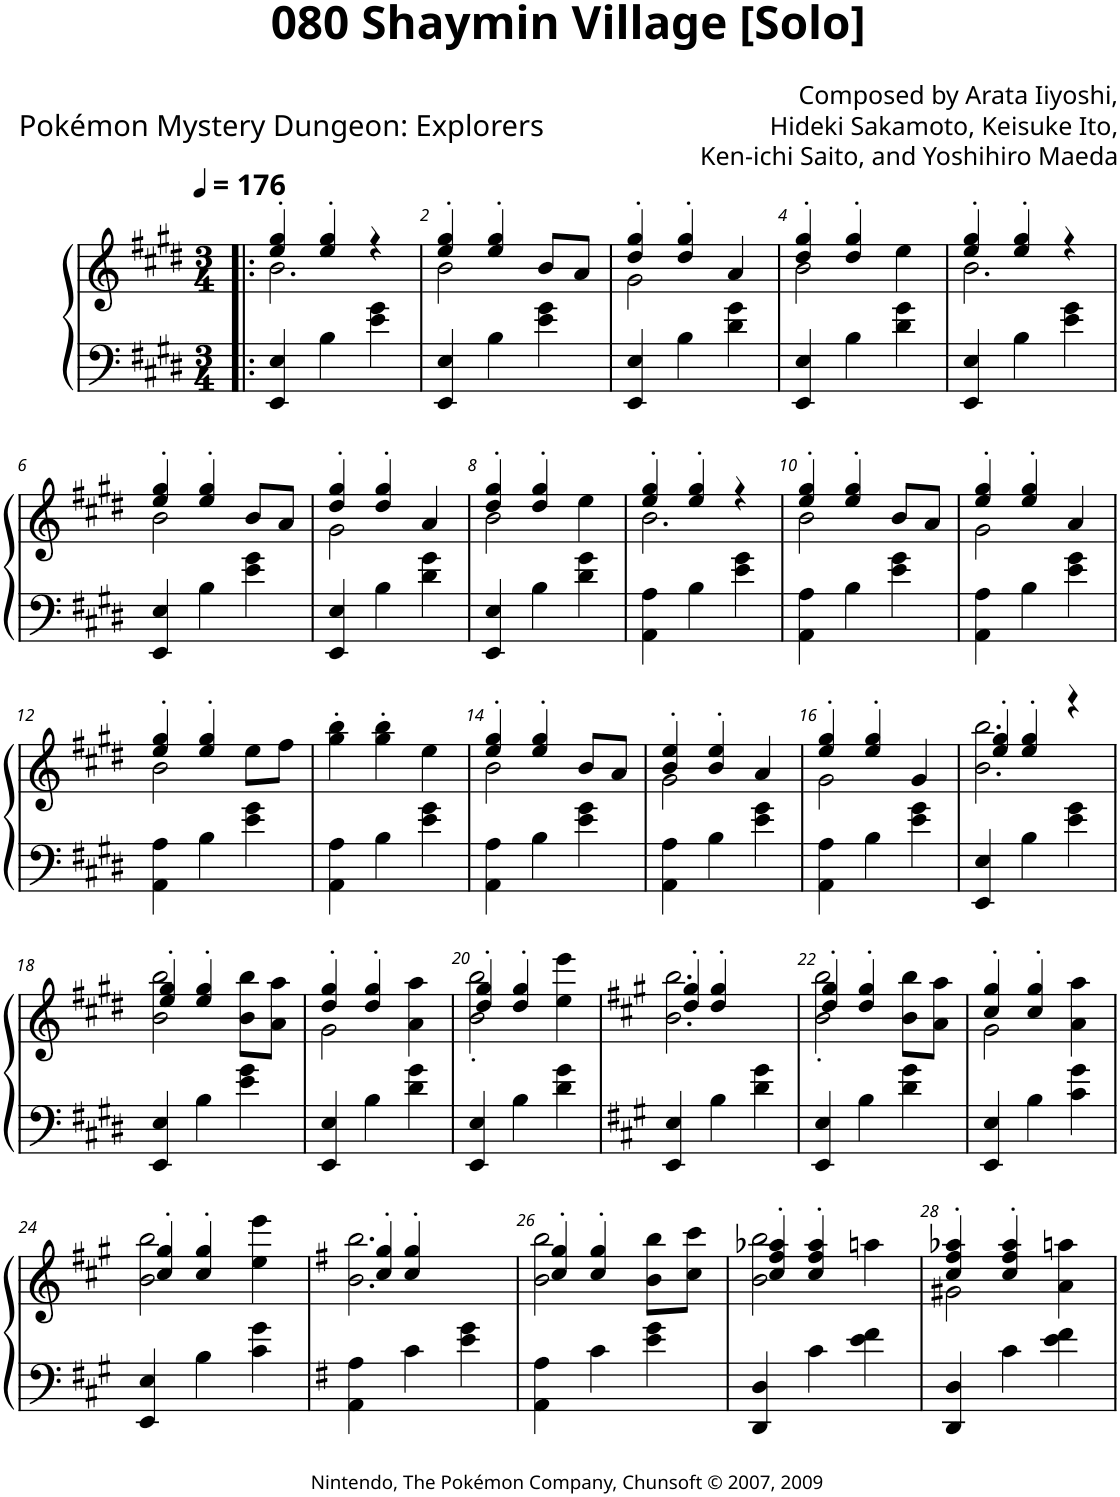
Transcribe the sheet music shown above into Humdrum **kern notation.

**kern	**kern
*part1	*part1
*staff2	*staff1
*I"Piano, Right	*
*I'Pno.	*
*clefF4	*clefG2
*k[f#c#g#d#]	*k[f#c#g#d#]
*M3/4	*M3/4
*MM176	*MM176
=1!|:	=1!|:
*	*^
4EE/ 4E/	4ee/' 4gg#/'	2.b\
4B\	4ee/' 4gg#/'	.
4e\ 4g#\	4r	.
=2	=2	=2
4EE/ 4E/	4ee/' 4gg#/'	2b\
4B\	4ee/' 4gg#/'	.
4e\ 4g#\	8b/L	4ryy
.	8a/J	.
=3	=3	=3
4EE/ 4E/	4dd#/' 4gg#/'	2g#\
4B\	4dd#/' 4gg#/'	.
4d#\ 4g#\	4a/	4ryy
=4	=4	=4
4EE/ 4E/	4dd#/' 4gg#/'	2b\
4B\	4dd#/' 4gg#/'	.
4d#\ 4g#\	4ee\	4ryy
=5	=5	=5
4EE/ 4E/	4ee/' 4gg#/'	2.b\
4B\	4ee/' 4gg#/'	.
4e\ 4g#\	4r	.
!!LO:LB:g=z	!!
=6	=6	=6
4EE/ 4E/	4ee/' 4gg#/'	2b\
4B\	4ee/' 4gg#/'	.
4e\ 4g#\	8b/L	4ryy
.	8a/J	.
=7	=7	=7
4EE/ 4E/	4dd#/' 4gg#/'	2g#\
4B\	4dd#/' 4gg#/'	.
4d#\ 4g#\	4a/	4ryy
=8	=8	=8
4EE/ 4E/	4dd#/' 4gg#/'	2b\
4B\	4dd#/' 4gg#/'	.
4d#\ 4g#\	4ee\	4ryy
=9	=9	=9
4AA\ 4A\	4ee/' 4gg#/'	2.b\
4B\	4ee/' 4gg#/'	.
4e\ 4g#\	4r	.
=10	=10	=10
4AA\ 4A\	4ee/' 4gg#/'	2b\
4B\	4ee/' 4gg#/'	.
4e\ 4g#\	8b/L	4ryy
.	8a/J	.
=11	=11	=11
4AA\ 4A\	4ee/' 4gg#/'	2g#\
4B\	4ee/' 4gg#/'	.
4e\ 4g#\	4a/	4ryy
!!LO:LB:g=z	!!
=12	=12	=12
4AA\ 4A\	4ee/' 4gg#/'	2b\
4B\	4ee/' 4gg#/'	.
4e\ 4g#\	8ee\L	4ryy
.	8ff#\J	.
*	*v	*v
=13	=13
4AA\ 4A\	4gg#\' 4bb\'
4B\	4gg#\' 4bb\'
4e\ 4g#\	4ee\
=14	=14
*	*^
4AA\ 4A\	4ee/' 4gg#/'	2b\
4B\	4ee/' 4gg#/'	.
4e\ 4g#\	8b/L	4ryy
.	8a/J	.
=15	=15	=15
4AA\ 4A\	4b/' 4ee/'	2g#\
4B\	4b/' 4ee/'	.
4e\ 4g#\	4a/	4ryy
=16	=16	=16
4AA\ 4A\	4ee/' 4gg#/'	2g#\
4B\	4ee/' 4gg#/'	.
4e\ 4g#\	4g#/	4ryy
=17	=17	=17
4EE/ 4E/	4ee/' 4gg#/'	2.b\ 2.bb\
4B\	4ee/' 4gg#/'	.
4e\ 4g#\	4r	.
!!LO:LB:g=z	!!
=18	=18	=18
*k[f#c#g#d#]	*k[f#c#g#d#]	*
4EE/ 4E/	4ee/' 4gg#/'	2b\ 2bb\
4B\	4ee/' 4gg#/'	.
4e\ 4g#\	8b\ 8bb\L	4ryy
.	8a\ 8aa\J	.
=19	=19	=19
4EE/ 4E/	4dd#/' 4gg#/'	2g#\
4B\	4dd#/' 4gg#/'	.
4d#\ 4g#\	4a\ 4aa\	4ryy
=20	=20	=20
4EE/ 4E/	4dd#/' 4gg#/'	2b\' 2bb\'
4B\	4dd#/' 4gg#/'	.
4d#\ 4g#\	4ee\ 4eee\	4ryy
=21	=21	=21
*k[f#c#g#]	*k[f#c#g#]	*
4EE/ 4E/	2.b\ 2.bb\	4dd/' 4gg#/'
4B\	.	4dd/' 4gg#/'
4d\ 4g#\	.	4ryy
=22	=22	=22
4EE/ 4E/	4dd/' 4gg#/'	2b\' 2bb\'
4B\	4dd/' 4gg#/'	.
4d\ 4g#\	8b\ 8bb\L	4ryy
.	8a\ 8aa\J	.
=23	=23	=23
4EE/ 4E/	4cc#/' 4gg#/'	2g#\
4B\	4cc#/' 4gg#/'	.
4c#\ 4g#\	4a\ 4aa\	4ryy
!!LO:LB:g=z	!!
=24	=24	=24
4EE/ 4E/	2b\ 2bb\	4cc#/' 4gg#/'
4B\	.	4cc#/' 4gg#/'
4c#\ 4g#\	4ee\ 4eee\	4ryy
=25	=25	=25
*k[f#]	*k[f#]	*
4AA\ 4A\	2.b\ 2.bb\	4cc/' 4gg/'
4c\	.	4cc/' 4gg/'
4e\ 4g\	.	4ryy
=26	=26	=26
4AA\ 4A\	4cc/' 4gg/'	2b\ 2bb\
4c\	4cc/' 4gg/'	.
4e\ 4g\	8b\ 8bb\L	4ryy
.	8cc\ 8ccc\J	.
=27	=27	=27
4DD/ 4D/	2b\ 2bb\	4cc/' 4ff#/' 4aa-X/'
4c\	.	4cc/' 4ff#/' 4aa-/'
4e\ 4f#\	4aan\	4ryy
=28	=28	=28
4DD/ 4D/	4cc/' 4ff#/' 4aa-X/'	2g#X\
4c\	4cc/' 4ff#/' 4aa-/'	.
4e\ 4f#\	4a\ 4aan\	4ryy
*	*v	*v
=	=
*-	*-
